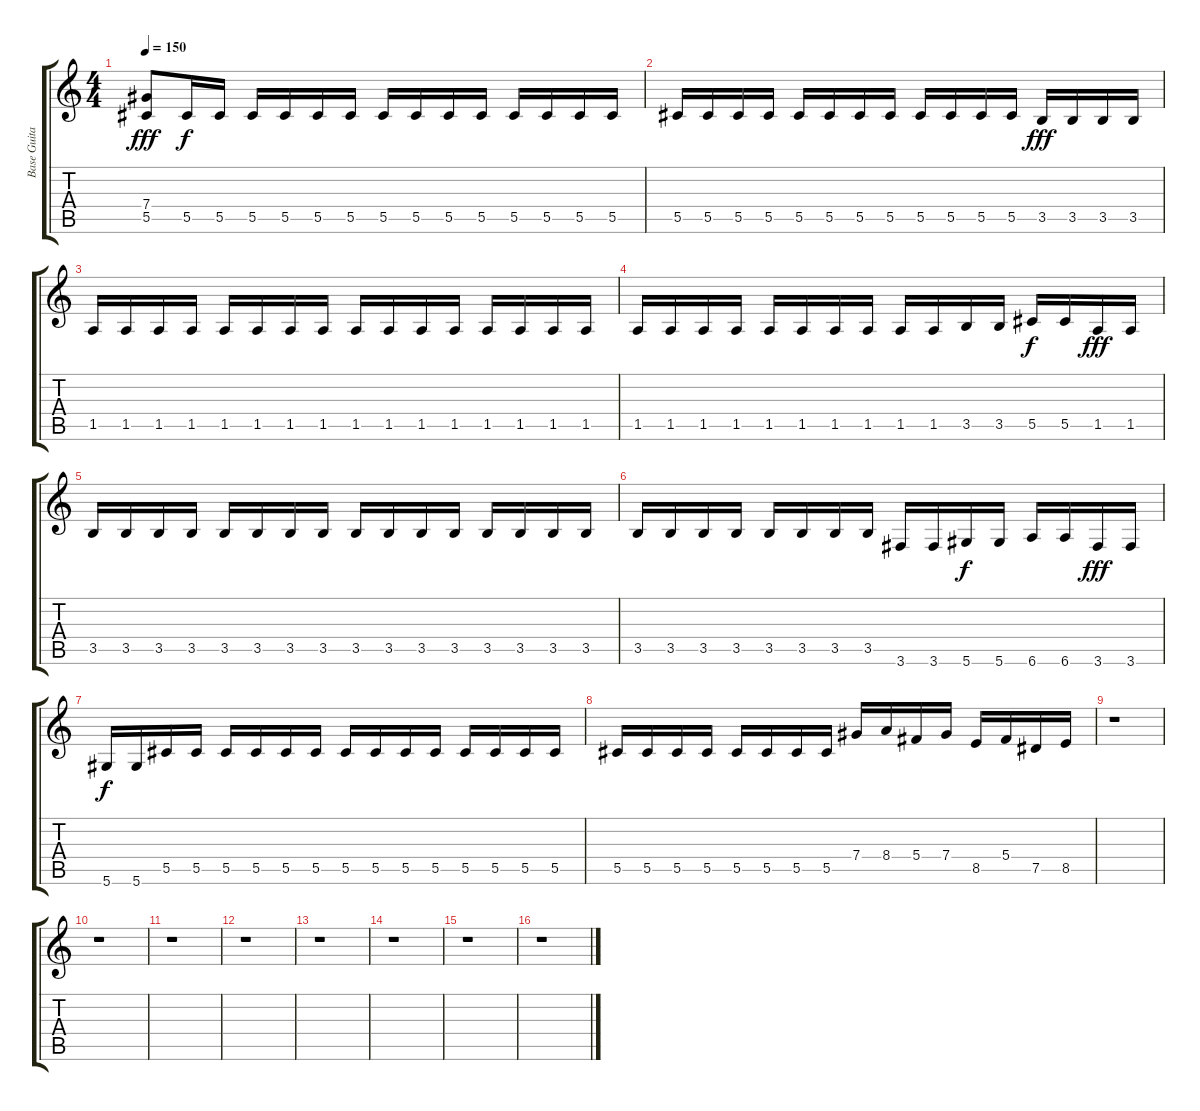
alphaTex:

\track ("Base Guitar" "Base Guita") {instrument overdrivenguitar}
\staff {score tabs}
\tuning (Eb4 Bb3 Gb3 Db3 Ab2 Eb2) {hide}
\ts (4 4)
\tempo 150
\clef g2
\ks c
(7.4 5.5).8{dy fff} 5.5.16{dy f} 5.5.16 5.5.16 5.5.16 5.5.16 5.5.16 5.5.16 5.5.16 5.5.16 5.5.16 5.5.16 5.5.16 5.5.16 5.5.16 |
5.5.16 5.5.16 5.5.16 5.5.16 5.5.16 5.5.16 5.5.16 5.5.16 5.5.16 5.5.16 5.5.16 5.5.16 3.5.16{dy fff} 3.5.16 3.5.16 3.5.16 |
1.5.16 1.5.16 1.5.16 1.5.16 1.5.16 1.5.16 1.5.16 1.5.16 1.5.16 1.5.16 1.5.16 1.5.16 1.5.16 1.5.16 1.5.16 1.5.16 |
1.5.16 1.5.16 1.5.16 1.5.16 1.5.16 1.5.16 1.5.16 1.5.16 1.5.16 1.5.16 3.5.16 3.5.16 5.5.16{dy f} 5.5.16 1.5.16{dy fff} 1.5.16 |
3.5.16 3.5.16 3.5.16 3.5.16 3.5.16 3.5.16 3.5.16 3.5.16 3.5.16 3.5.16 3.5.16 3.5.16 3.5.16 3.5.16 3.5.16 3.5.16 |
3.5.16 3.5.16 3.5.16 3.5.16 3.5.16 3.5.16 3.5.16 3.5.16 3.6.16 3.6.16 5.6.16{dy f} 5.6.16 6.6.16 6.6.16 3.6.16{dy fff} 3.6.16 |
5.6.16{dy f} 5.6.16 5.5.16 5.5.16 5.5.16 5.5.16 5.5.16 5.5.16 5.5.16 5.5.16 5.5.16 5.5.16 5.5.16 5.5.16 5.5.16 5.5.16 |
5.5.16 5.5.16 5.5.16 5.5.16 5.5.16 5.5.16 5.5.16 5.5.16 7.4.16 8.4.16 5.4.16 7.4.16 8.5.16 5.4.16 7.5.16 8.5.16 |
r.1 |
r.1 |
r.1 |
r.1 |
r.1 |
r.1 |
r.1 |
r.1
